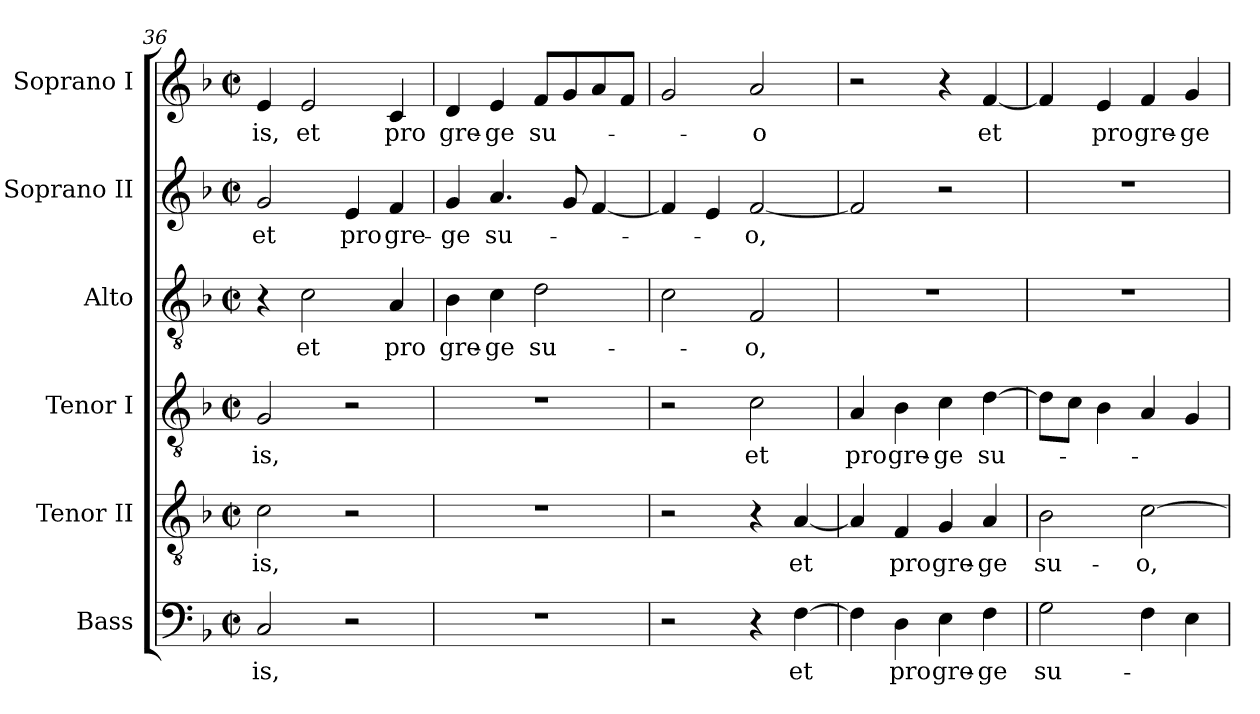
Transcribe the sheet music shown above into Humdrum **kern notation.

**kern	**text	**kern	**text	**kern	**text	**kern	**text	**kern	**text	**kern	**text
*part6	*part6	*part5	*part5	*part4	*part4	*part3	*part3	*part2	*part2	*part1	*part1
*staff6	*staff6	*staff5	*staff5	*staff4	*staff4	*staff3	*staff3	*staff2	*staff2	*staff1	*staff1
*I"Bass	*	*I"Tenor II	*	*I"Tenor I	*	*I"Alto	*	*I"Soprano II	*	*I"Soprano I	*
*I'B.	*	*I'T.	*	*I'T.	*	*I'A.	*	*I'S.	*	*I'S.	*
!!LO:LB:g=z
*clefF4	*	*clefGv2	*	*clefGv2	*	*clefGv2	*	*clefG2	*	*clefG2	*
*	*	*ITrd7c12	*	*ITrd7c12	*	*	*	*	*	*	*
*k[b-]	*	*k[b-]	*	*k[b-]	*	*k[b-]	*	*k[b-]	*	*k[b-]	*
*F:	*	*F:	*	*F:	*	*F:	*	*F:	*	*F:	*
*M2/2	*	*M2/2	*	*M2/2	*	*M2/2	*	*M2/2	*	*M2/2	*
*met(c|)	*	*met(c|)	*	*met(c|)	*	*met(c|)	*	*met(c|)	*	*met(c|)	*
=36	=36	=36	=36	=36	=36	=36	=36	=36	=36	=36	=36
!	!LO:LY:b:color=#000000	!	!	!	!	!	!	!	!	!	!
!	!	!	!LO:LY:b:color=#000000	!	!	!	!	!	!	!	!
!	!	!	!	!	!LO:LY:b:color=#000000	!	!	!	!	!	!
!	!	!	!	!	!	!	!	!	!LO:LY:b:color=#000000	!	!
!	!	!	!	!	!	!	!	!	!	!	!LO:LY:b:color=#000000
2Ci/	-is,	2Ci\	-is,	2GGi/	-is,	4r	.	2gi/	et	4ei/	-is,
!	!	!	!	!	!	!	!LO:LY:b:color=#000000	!	!	!	!
!	!	!	!	!	!	!	!	!	!	!	!LO:LY:b:color=#000000
.	.	.	.	.	.	2ci\	et	.	.	2ei/	et
!	!	!	!	!	!	!	!	!	!LO:LY:b:color=#000000	!	!
2r	.	2r	.	2r	.	.	.	4ei/	pro	.	.
!	!	!	!	!	!	!	!LO:LY:b:color=#000000	!	!	!	!
!	!	!	!	!	!	!	!	!	!LO:LY:b:color=#000000	!	!
!	!	!	!	!	!	!	!	!	!	!	!LO:LY:b:color=#000000
.	.	.	.	.	.	4Ai/	pro	4fi/	gre-	4ci/	pro
=37	=37	=37	=37	=37	=37	=37	=37	=37	=37	=37	=37
!	!	!	!	!	!	!	!LO:LY:b:color=#000000	!	!	!	!
!	!	!	!	!	!	!	!	!	!LO:LY:b:color=#000000	!	!
!	!	!	!	!	!	!	!	!	!	!	!LO:LY:b:color=#000000
1r	.	1r	.	1r	.	4B-i\	gre-	4gi/	-ge	4di/	gre-
!	!	!	!	!	!	!	!LO:LY:b:color=#000000	!	!	!	!
!	!	!	!	!	!	!	!	!	!LO:LY:b:color=#000000	!	!
!	!	!	!	!	!	!	!	!	!	!	!LO:LY:b:color=#000000
.	.	.	.	.	.	4ci\	-ge	4.ai/	su-	4ei/	-ge
!	!	!	!	!	!	!	!LO:LY:b:color=#000000	!	!	!	!
!	!	!	!	!	!	!	!	!	!	!	!LO:LY:b:color=#000000
.	.	.	.	.	.	2di\	su-	.	.	8fi/L	su-
.	.	.	.	.	.	.	.	8gi/	.	8gi/	.
.	.	.	.	.	.	.	.	[<4fi/	.	8ai/	.
.	.	.	.	.	.	.	.	.	.	8fi/J	.
=38	=38	=38	=38	=38	=38	=38	=38	=38	=38	=38	=38
2r	.	2r	.	2r	.	2ci\	.	4fi/]	.	2gi/	.
.	.	.	.	.	.	.	.	4ei/	.	.	.
!	!	!	!	!	!LO:LY:b:color=#000000	!	!	!	!	!	!
!	!	!	!	!	!	!	!LO:LY:b:color=#000000	!	!	!	!
!	!	!	!	!	!	!	!	!	!LO:LY:b:color=#000000	!	!
!	!	!	!	!	!	!	!	!	!	!	!LO:LY:b:color=#000000
4r	.	4r	.	2Ci\	et	2Fi/	-o,	[<2fi/	-o,	2ai/	-o
!	!LO:LY:b:color=#000000	!	!	!	!	!	!	!	!	!	!
!	!	!	!LO:LY:b:color=#000000	!	!	!	!	!	!	!	!
[>4Fi\	et	[<4AAi/	et	.	.	.	.	.	.	.	.
=39	=39	=39	=39	=39	=39	=39	=39	=39	=39	=39	=39
!	!	!	!	!	!LO:LY:b:color=#000000	!	!	!	!	!	!
4Fi\]	.	4AAi/]	.	4AAi/	pro	1r	.	2fi/]	.	2r	.
!	!LO:LY:b:color=#000000	!	!	!	!	!	!	!	!	!	!
!	!	!	!LO:LY:b:color=#000000	!	!	!	!	!	!	!	!
!	!	!	!	!	!LO:LY:b:color=#000000	!	!	!	!	!	!
4Di\	pro	4FFi/	pro	4BB-i\	gre-	.	.	.	.	.	.
!	!LO:LY:b:color=#000000	!	!	!	!	!	!	!	!	!	!
!	!	!	!LO:LY:b:color=#000000	!	!	!	!	!	!	!	!
!	!	!	!	!	!LO:LY:b:color=#000000	!	!	!	!	!	!
4Ei\	gre-	4GGi/	gre-	4Ci\	-ge	.	.	2r	.	4r	.
!	!LO:LY:b:color=#000000	!	!	!	!	!	!	!	!	!	!
!	!	!	!LO:LY:b:color=#000000	!	!	!	!	!	!	!	!
!	!	!	!	!	!LO:LY:b:color=#000000	!	!	!	!	!	!
!	!	!	!	!	!	!	!	!	!	!	!LO:LY:b:color=#000000
4Fi\	-ge	4AAi/	-ge	[>4Di\	su-	.	.	.	.	[<4fi/	et
=40	=40	=40	=40	=40	=40	=40	=40	=40	=40	=40	=40
!	!LO:LY:b:color=#000000	!	!	!	!	!	!	!	!	!	!
!	!	!	!LO:LY:b:color=#000000	!	!	!	!	!	!	!	!
2Gi\	su-	2BB-i\	su-	8Di\L]	.	1r	.	1r	.	4fi/]	.
.	.	.	.	8Ci\J	.	.	.	.	.	.	.
!	!	!	!	!	!	!	!	!	!	!	!LO:LY:b:color=#000000
.	.	.	.	4BB-i\	.	.	.	.	.	4ei/	pro
!	!	!	!LO:LY:b:color=#000000	!	!	!	!	!	!	!	!
!	!	!	!	!	!	!	!	!	!	!	!LO:LY:b:color=#000000
4Fi\	.	[>2Ci\	-o,	4AAi/	.	.	.	.	.	4fi/	gre-
!	!	!	!	!	!	!	!	!	!	!	!LO:LY:b:color=#000000
4Ei\	.	.	.	4GGi/	.	.	.	.	.	4gi/	-ge
=	=	=	=	=	=	=	=	=	=	=	=
*-	*-	*-	*-	*-	*-	*-	*-	*-	*-	*-	*-
